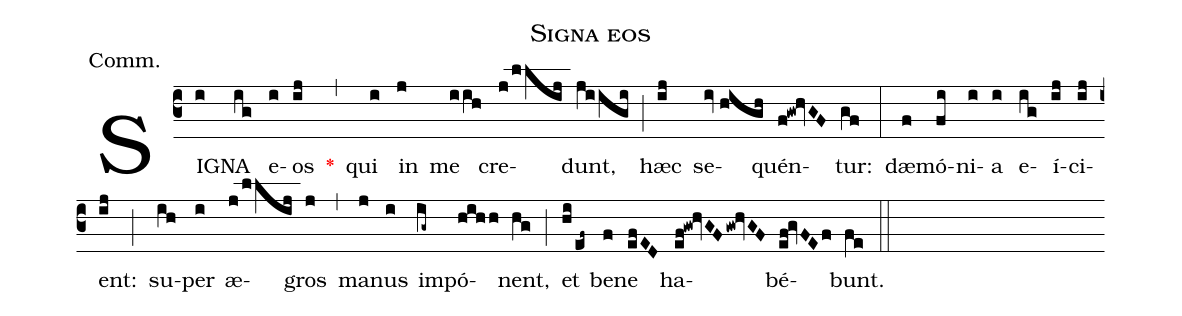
name:Signa eos;
annotation:Comm.;
mode:VII.;
office-part:Communion;
%%
(c3) SI(i)GNA(ig) e(i)os(ij) <v>\red{*}</v>(,) qui(i) in(j) me(iih) cre(j/llij)dunt,(jiigi) (;) hæc(ij) se(iv//high)quén(f!gw!hvGF)tur:(gf) (:) dæ(f)mó(fi)ni(i)a(i) e(ig)í(ij)ci(ij)ent:(ij) (;) su(ih)per(i) æ(j/llij)gros(j) (,) ma(j)nus(i) im(ig~)pó(hihh)nent,(hg) (;) et(hi/ef~) be(f)ne(efED) ha(ef!gw!hvGFgw!hvGF)bé(ef!gvFEf)bunt.(fe) (::)
